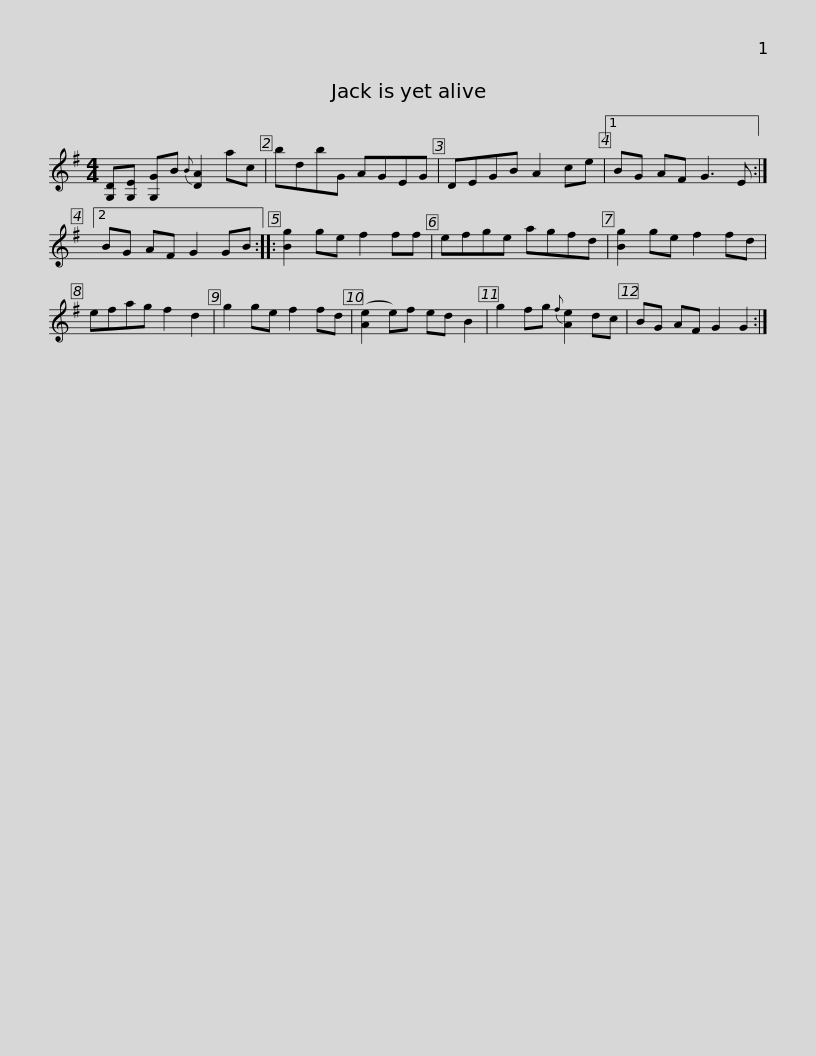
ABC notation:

X:1
L:1/8
M:4/4
I:linebreak $
K:G
V:1 treble
V:1
 [G,D][G,E] [G,G]B{B} [DA]2 ac | bdbG AGEG | DEGB A2 ce |1 BG AF G3 E :|2 BG AF G2 GB ::$ %5
 [Bg]2 ge f2 ff | efge agfd | [Bg]2 ge f2 fd | efag f2 d2 | g2 ge f2 fd | %10
 ([Ae]2 e)f ed B2 |$ g2 fg{f} [Ae]2 dc | BG AF G2 G2 :| %13
